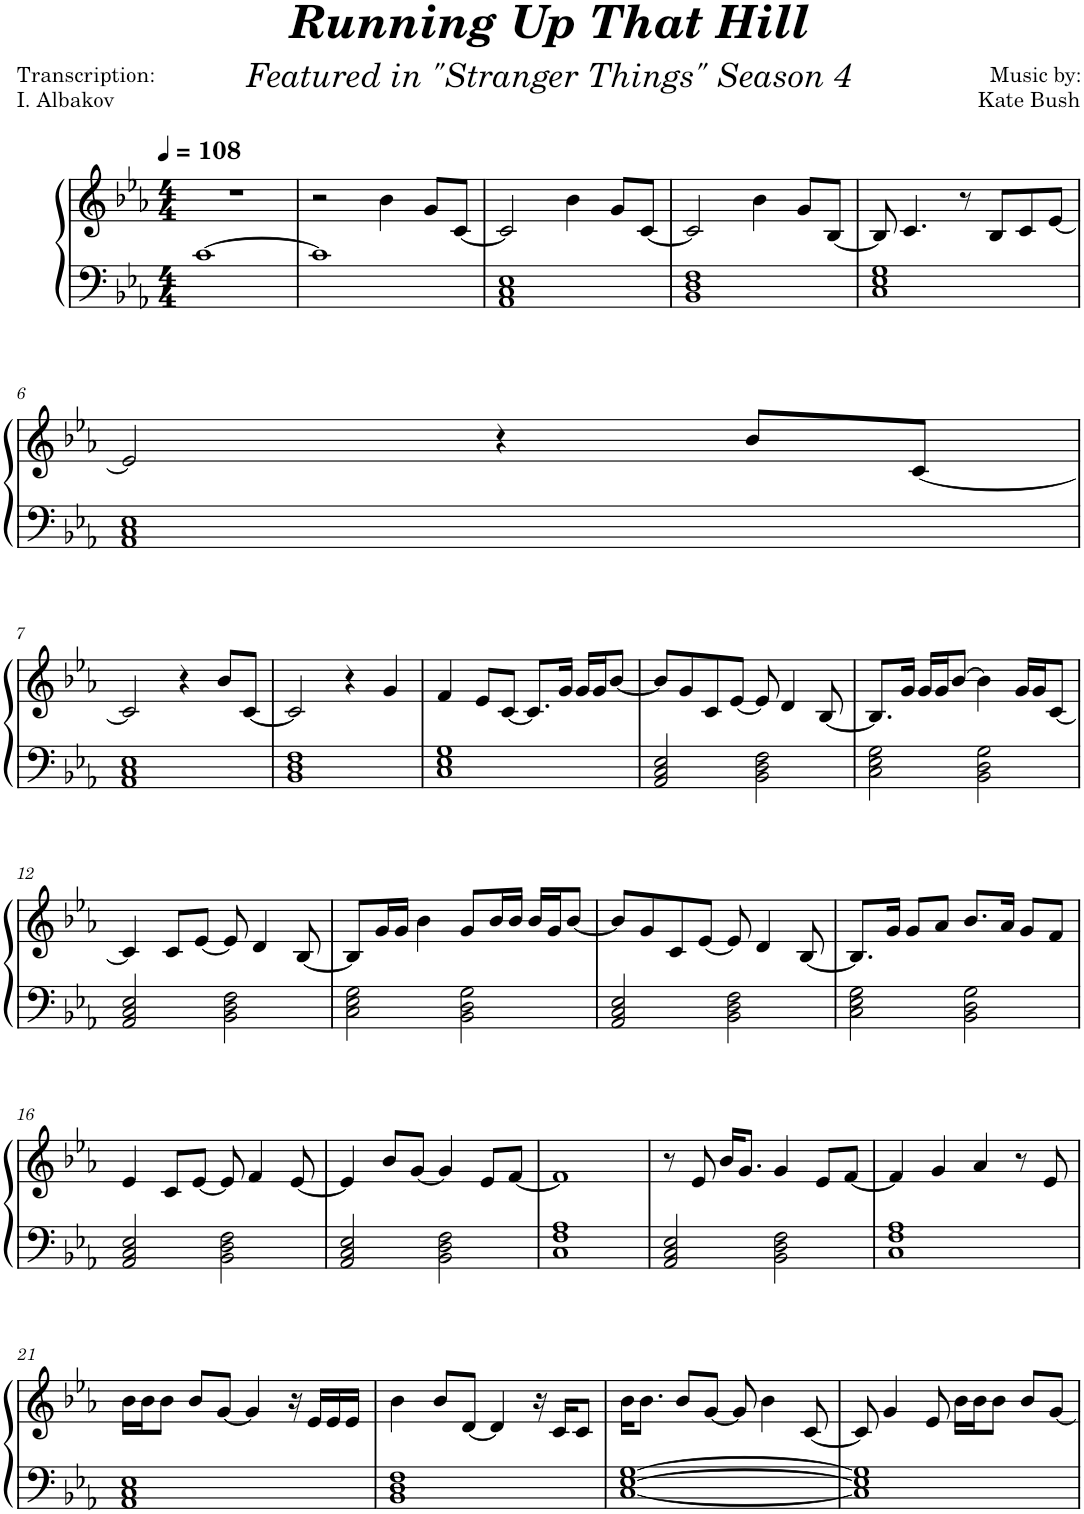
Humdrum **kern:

**kern	**kern
*part1	*part1
*staff2	*staff1
*I"Piano	*
*I'Pno.	*
*clefF4	*clefG2
*k[b-e-a-]	*k[b-e-a-]
*M4/4	*M4/4
*MM108	*MM108
=1	=1
[1c	1r
=2	=2
1c]	2r
.	4b-\
.	8g/L
.	[8c/J
=3	=3
1AA- 1C 1E-	2c/]
.	4b-\
.	8g/L
.	[8c/J
=4	=4
1BB- 1D 1F	2c/]
.	4b-\
.	8g/L
.	[8B-/J
=5	=5
1C 1E- 1G	8B-/]
.	4.c/
.	8r
.	8B-/L
.	8c/
.	[8e-/J
!!LO:LB:g=z
=6	=6
1AA- 1C 1E-	2e-/]
.	4r
.	8b-/L
.	[8c/J
!!LO:LB:g=z
=7	=7
1AA- 1C 1E-	2c/]
.	4r
.	8b-/L
.	[8c/J
=8	=8
1BB- 1D 1F	2c/]
.	4r
.	4g/
=9	=9
1C 1E- 1G	4f/
.	8e-/L
.	[8c/J
.	8.c/L]
.	16g/Jk
.	16g/LL
.	16g/J
.	[8b-/J
=10	=10
2AA-/ 2C/ 2E-/	8b-/L]
.	8g/
.	8c/
.	[8e-/J
2BB-\ 2D\ 2F\	8e-/]
.	4d/
.	[8B-/
=11	=11
2C\ 2E-\ 2G\	8.B-/L]
.	16g/Jk
.	16g/LL
.	16g/J
.	[8b-/J
2BB-\ 2D\ 2G\	4b-\]
.	16g/LL
.	16g/J
.	[8c/J
!!LO:LB:g=z
=12	=12
2AA-/ 2C/ 2E-/	4c/]
.	8c/L
.	[8e-/J
2BB-\ 2D\ 2F\	8e-/]
.	4d/
.	[8B-/
=13	=13
2C\ 2E-\ 2G\	8B-/L]
.	16g/L
.	16g/JJ
.	4b-\
2BB-\ 2D\ 2G\	8g/L
.	16b-/L
.	16b-/JJ
.	16b-/LL
.	16g/J
.	[8b-/J
=14	=14
2AA-/ 2C/ 2E-/	8b-/L]
.	8g/
.	8c/
.	[8e-/J
2BB-\ 2D\ 2F\	8e-/]
.	4d/
.	[8B-/
=15	=15
2C\ 2E-\ 2G\	8.B-/L]
.	16g/Jk
.	8g/L
.	8a-/J
2BB-\ 2D\ 2G\	8.b-/L
.	16a-/Jk
.	8g/L
.	8f/J
!!LO:LB:g=z
=16	=16
2AA-/ 2C/ 2E-/	4e-/
.	8c/L
.	[8e-/J
2BB-\ 2D\ 2F\	8e-/]
.	4f/
.	[8e-/
=17	=17
2AA-/ 2C/ 2E-/	4e-/]
.	8b-/L
.	[8g/J
2BB-\ 2D\ 2F\	4g/]
.	8e-/L
.	[8f/J
=18	=18
1C 1F 1A-	1f]
=19	=19
2AA-/ 2C/ 2E-/	8r
.	8e-/
.	16b-/KL
.	8.g/J
2BB-\ 2D\ 2F\	4g/
.	8e-/L
.	[8f/J
=20	=20
1C 1F 1A-	4f/]
.	4g/
.	4a-/
.	8r
.	8e-/
!!LO:LB:g=z
=21	=21
1AA- 1C 1E-	16b-\LL
.	16b-\J
.	8b-\J
.	8b-/L
.	[8g/J
.	4g/]
.	16r
.	16e-/LL
.	16e-/
.	16e-/JJ
=22	=22
1BB- 1D 1F	4b-\
.	8b-/L
.	[8d/J
.	4d/]
.	16r
.	16c/KL
.	8c/J
=23	=23
[1C [1E- [1G	16b-\KL
.	8.b-\J
.	8b-/L
.	[8g/J
.	8g/]
.	4b-\
.	[8c/
=24	=24
1C] 1E-] 1G]	8c/]
.	4g/
.	8e-/
.	16b-\LL
.	16b-\J
.	8b-\J
.	8b-/L
.	[8g/J
=	=
*-	*-
